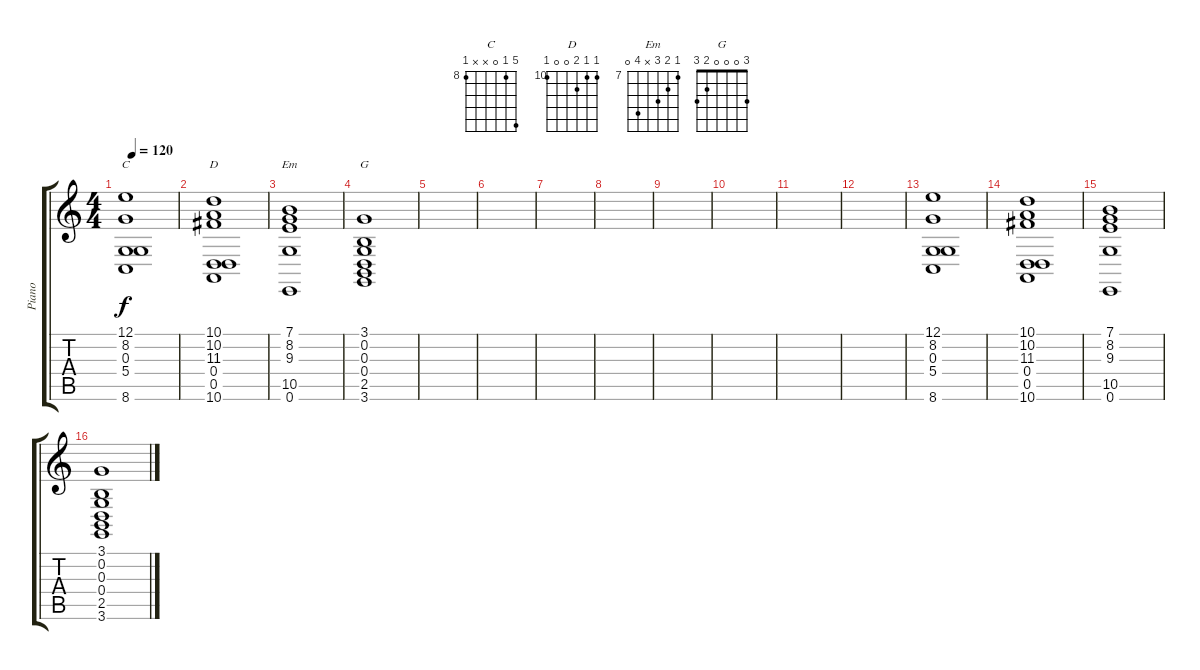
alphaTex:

\track ("Piano" "Piano") {instrument acousticgrandpiano}
\staff {score tabs}
\tuning (E4 B3 G3 D3 A2 E2) {hide}
\chord ("C" 12 8 0 x x 8) {firstfret 8}
\chord ("D" 10 10 11 0 0 10) {firstfret 10}
\chord ("Em" 7 8 9 x 10 0) {firstfret 7}
\chord ("G" 3 0 0 0 2 3)
\ts (4 4)
\tempo 120
\clef g2
\ks c
(12.1 8.2 0.3 5.4 8.6).1{ch "C" dy f} |
(10.1 10.2 11.3 0.4 0.5 10.6).1{ch "D"} |
(7.1 8.2 9.3 10.5 0.6).1{ch "Em"} |
(3.1 0.2 0.3 0.4 2.5 3.6).1{ch "G"} |
|
|
|
|
|
|
|
|
(12.1 8.2 0.3 5.4 8.6).1 |
(10.1 10.2 11.3 0.4 0.5 10.6).1 |
(7.1 8.2 9.3 10.5 0.6).1 |
(3.1 0.2 0.3 0.4 2.5 3.6).1
